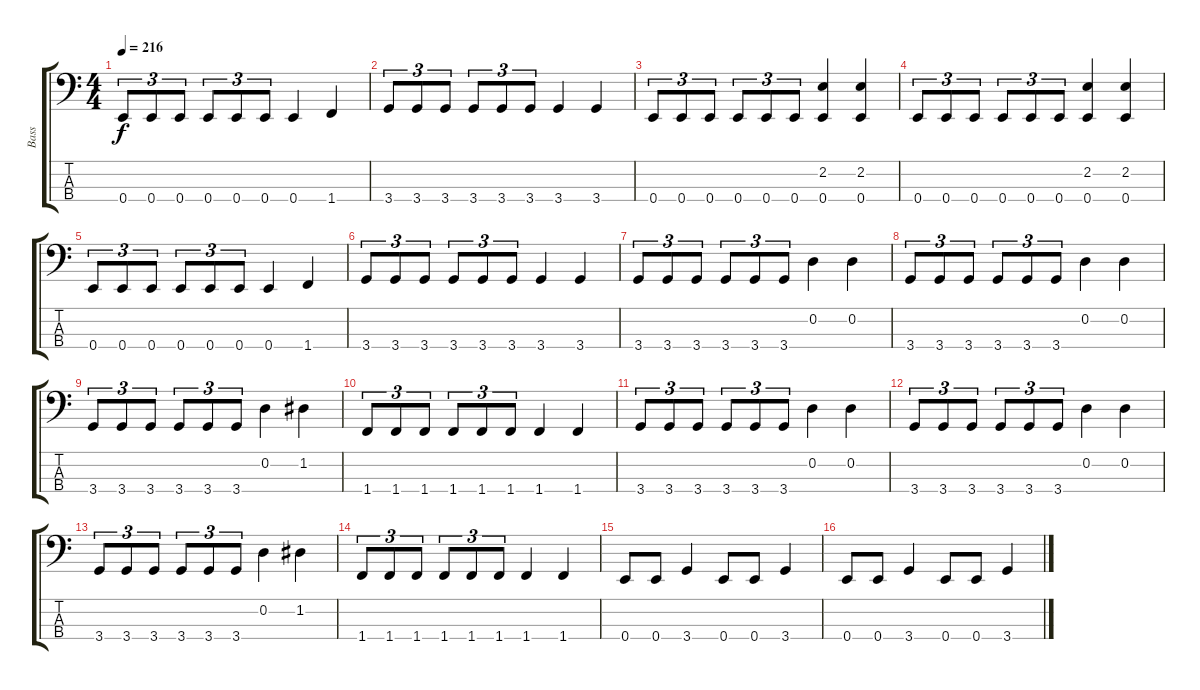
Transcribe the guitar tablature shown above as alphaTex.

\track ("Bass" "Bass") {instrument electricbassfinger}
\staff {score tabs}
\tuning (G2 D2 A1 E1) {hide}
\ts (4 4)
\tempo 216
\clef f4
\ks c
0.4.8{tu (3 2) dy f} 0.4.8{tu (3 2)} 0.4.8{tu (3 2)} 0.4.8{tu (3 2)} 0.4.8{tu (3 2)} 0.4.8{tu (3 2)} 0.4.4 1.4.4 |
3.4.8{tu (3 2)} 3.4.8{tu (3 2)} 3.4.8{tu (3 2)} 3.4.8{tu (3 2)} 3.4.8{tu (3 2)} 3.4.8{tu (3 2)} 3.4.4 3.4.4 |
0.4.8{tu (3 2)} 0.4.8{tu (3 2)} 0.4.8{tu (3 2)} 0.4.8{tu (3 2)} 0.4.8{tu (3 2)} 0.4.8{tu (3 2)} (2.2 0.4).4 (2.2 0.4).4 |
0.4.8{tu (3 2)} 0.4.8{tu (3 2)} 0.4.8{tu (3 2)} 0.4.8{tu (3 2)} 0.4.8{tu (3 2)} 0.4.8{tu (3 2)} (2.2 0.4).4 (2.2 0.4).4 |
0.4.8{tu (3 2)} 0.4.8{tu (3 2)} 0.4.8{tu (3 2)} 0.4.8{tu (3 2)} 0.4.8{tu (3 2)} 0.4.8{tu (3 2)} 0.4.4 1.4.4 |
3.4.8{tu (3 2)} 3.4.8{tu (3 2)} 3.4.8{tu (3 2)} 3.4.8{tu (3 2)} 3.4.8{tu (3 2)} 3.4.8{tu (3 2)} 3.4.4 3.4.4 |
3.4.8{tu (3 2)} 3.4.8{tu (3 2)} 3.4.8{tu (3 2)} 3.4.8{tu (3 2)} 3.4.8{tu (3 2)} 3.4.8{tu (3 2)} 0.2.4 0.2.4 |
3.4.8{tu (3 2)} 3.4.8{tu (3 2)} 3.4.8{tu (3 2)} 3.4.8{tu (3 2)} 3.4.8{tu (3 2)} 3.4.8{tu (3 2)} 0.2.4 0.2.4 |
3.4.8{tu (3 2)} 3.4.8{tu (3 2)} 3.4.8{tu (3 2)} 3.4.8{tu (3 2)} 3.4.8{tu (3 2)} 3.4.8{tu (3 2)} 0.2.4 1.2.4 |
1.4.8{tu (3 2)} 1.4.8{tu (3 2)} 1.4.8{tu (3 2)} 1.4.8{tu (3 2)} 1.4.8{tu (3 2)} 1.4.8{tu (3 2)} 1.4.4 1.4.4 |
3.4.8{tu (3 2)} 3.4.8{tu (3 2)} 3.4.8{tu (3 2)} 3.4.8{tu (3 2)} 3.4.8{tu (3 2)} 3.4.8{tu (3 2)} 0.2.4 0.2.4 |
3.4.8{tu (3 2)} 3.4.8{tu (3 2)} 3.4.8{tu (3 2)} 3.4.8{tu (3 2)} 3.4.8{tu (3 2)} 3.4.8{tu (3 2)} 0.2.4 0.2.4 |
3.4.8{tu (3 2)} 3.4.8{tu (3 2)} 3.4.8{tu (3 2)} 3.4.8{tu (3 2)} 3.4.8{tu (3 2)} 3.4.8{tu (3 2)} 0.2.4 1.2.4 |
1.4.8{tu (3 2)} 1.4.8{tu (3 2)} 1.4.8{tu (3 2)} 1.4.8{tu (3 2)} 1.4.8{tu (3 2)} 1.4.8{tu (3 2)} 1.4.4 1.4.4 |
0.4.8 0.4.8 3.4.4 0.4.8 0.4.8 3.4.4 |
0.4.8 0.4.8 3.4.4 0.4.8 0.4.8 3.4.4
